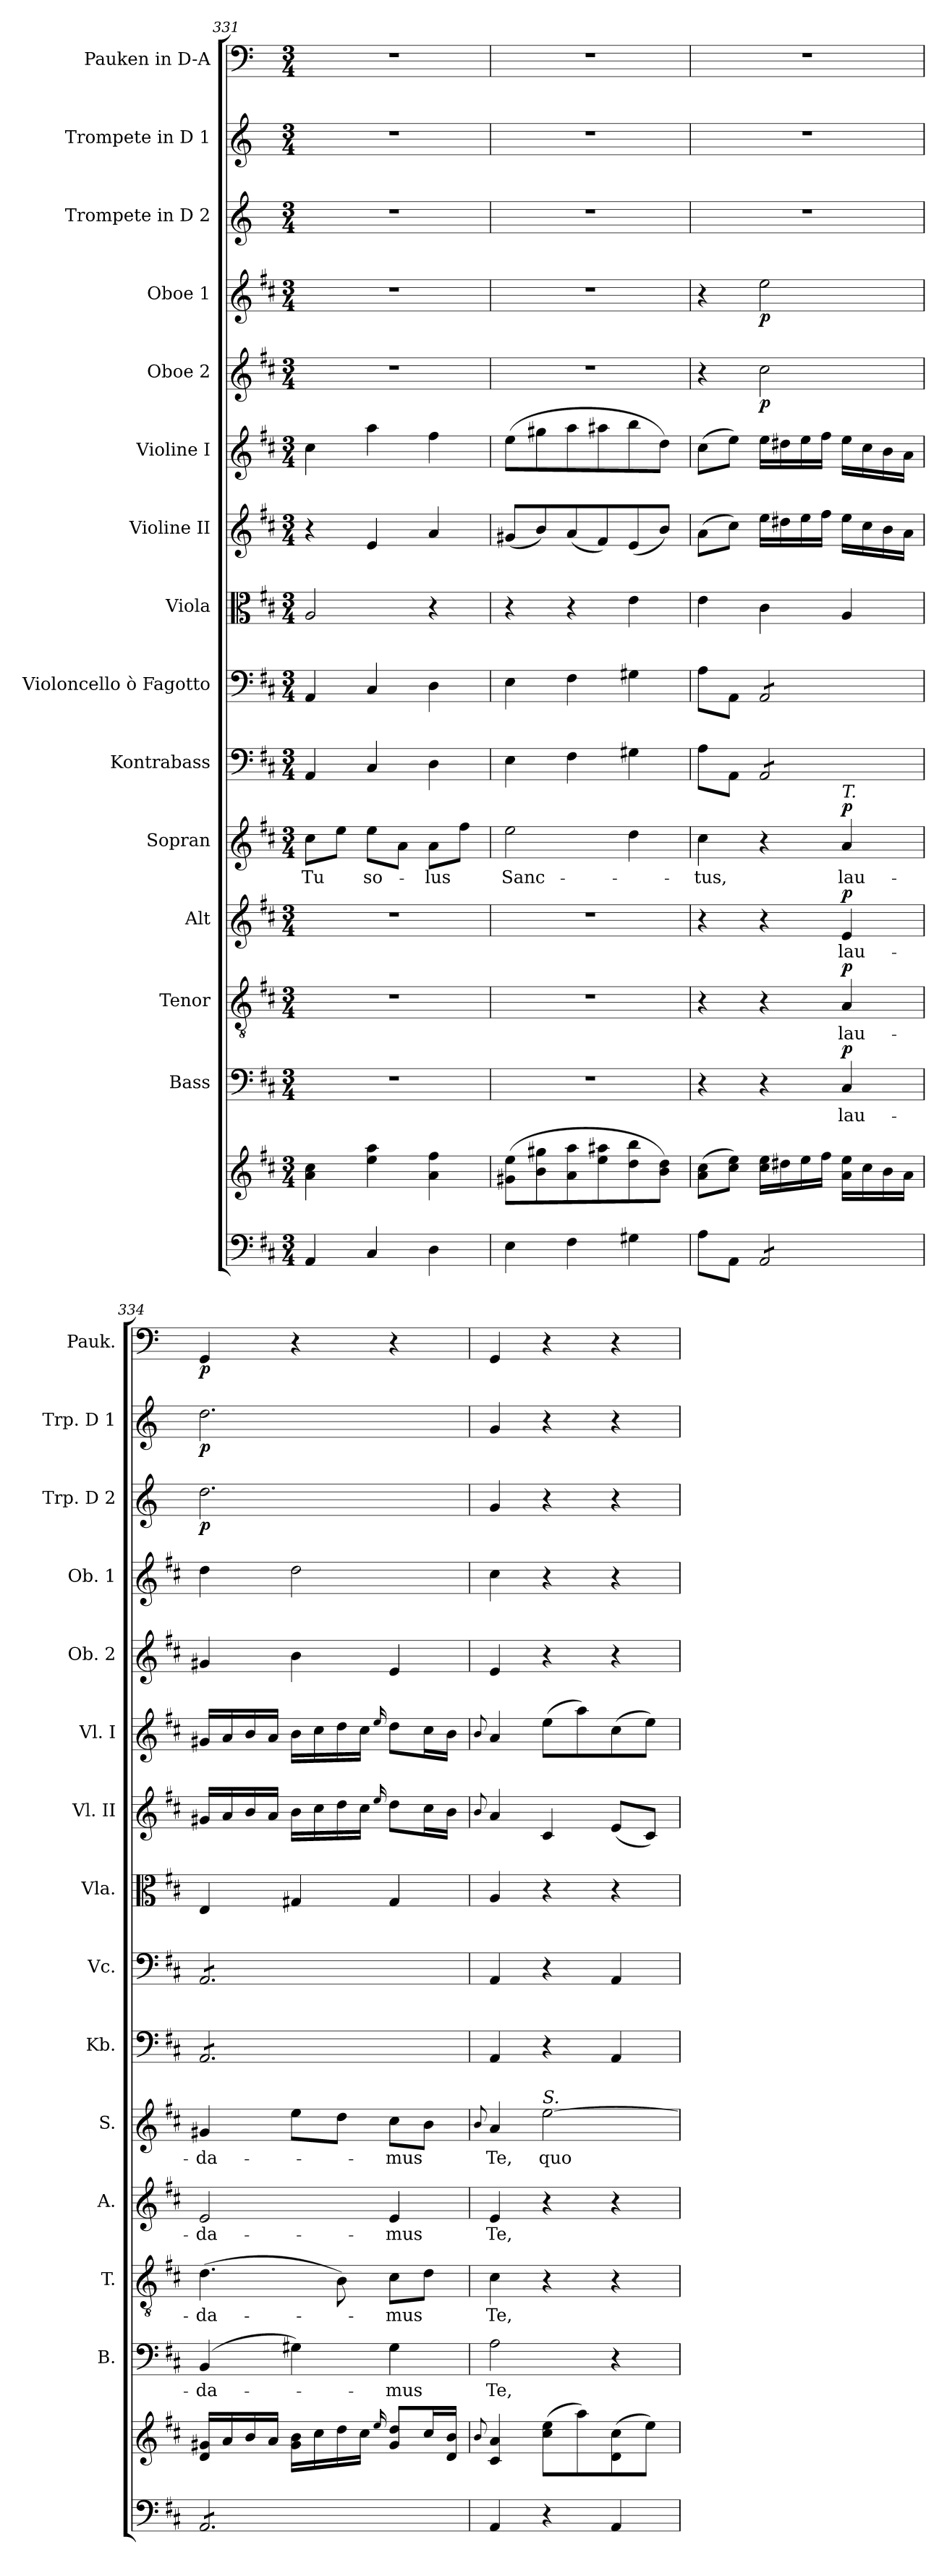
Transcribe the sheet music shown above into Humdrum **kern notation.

**kern	**kern	**kern	**text	**dynam	**kern	**text	**dynam	**kern	**text	**dynam	**kern	**text	**dynam	**kern	**kern	**kern	**kern	**kern	**kern	**dynam	**kern	**dynam	**kern	**dynam	**kern	**dynam	**kern	**dynam
*part15	*part15	*part14	*part14	*part14	*part13	*part13	*part13	*part12	*part12	*part12	*part11	*part11	*part11	*part10	*part9	*part8	*part7	*part6	*part5	*part5	*part4	*part4	*part3	*part3	*part2	*part2	*part1	*part1
*staff16	*staff15	*staff14	*staff14	*staff14	*staff13	*staff13	*staff13	*staff12	*staff12	*staff12	*staff11	*staff11	*staff11	*staff10	*staff9	*staff8	*staff7	*staff6	*staff5	*staff5	*staff4	*staff4	*staff3	*staff3	*staff2	*staff2	*staff1	*staff1
*	*	*I"Bass	*	*	*I"Tenor	*	*	*I"Alt	*	*	*I"Sopran	*	*	*I"Kontrabass	*I"Violoncello ò Fagotto	*I"Viola	*I"Violine II	*I"Violine I	*I"Oboe 2	*	*I"Oboe 1	*	*I"Trompete in D 2	*	*I"Trompete in D 1	*	*I"Pauken in D-A	*
*	*	*I'B.	*	*	*I'T.	*	*	*I'A.	*	*	*I'S.	*	*	*I'Kb.	*I'Vc.	*I'Vla.	*I'Vl. II	*I'Vl. I	*I'Ob. 2	*	*I'Ob. 1	*	*I'Trp. D 2	*	*I'Trp. D 1	*	*I'Pauk.	*
*clefF4	*clefG2	*clefF4	*	*	*clefGv2	*	*	*clefG2	*	*	*clefG2	*	*	*clefF4	*clefF4	*clefC3	*clefG2	*clefG2	*clefG2	*	*clefG2	*	*clefG2	*	*clefG2	*	*clefF4	*
*	*	*	*	*	*	*	*	*	*	*	*	*	*	*ITrd7c12	*	*	*	*	*	*	*	*	*ITrd-1c-2	*	*ITrd-1c-2	*	*ITrd-1c-2	*
*k[f#c#]	*k[f#c#]	*k[f#c#]	*	*	*k[f#c#]	*	*	*k[f#c#]	*	*	*k[f#c#]	*	*	*k[f#c#]	*k[f#c#]	*k[f#c#]	*k[f#c#]	*k[f#c#]	*k[f#c#]	*	*k[f#c#]	*	*k[f#c#]	*	*k[f#c#]	*	*k[f#c#]	*
*D:	*D:	*D:	*	*	*D:	*	*	*D:	*	*	*D:	*	*	*D:	*D:	*D:	*D:	*D:	*D:	*	*D:	*	*D:	*	*D:	*	*D:	*
*M3/4	*M3/4	*M3/4	*	*	*M3/4	*	*	*M3/4	*	*	*M3/4	*	*	*M3/4	*M3/4	*M3/4	*M3/4	*M3/4	*M3/4	*	*M3/4	*	*M3/4	*	*M3/4	*	*M3/4	*
=331	=331	=331	=331	=331	=331	=331	=331	=331	=331	=331	=331	=331	=331	=331	=331	=331	=331	=331	=331	=331	=331	=331	=331	=331	=331	=331	=331	=331
!	!	!	!	!	!	!	!	!	!	!	!	!LO:LY:b	!	!	!	!	!	!	!	!	!	!	!	!	!	!	!	!
4AA/	4a\ 4cc#\	2.r	.	.	2.r	.	.	2.r	.	.	8cc#\L	Tu	.	4AAA/	4AA/	2A/	4r	4cc#\	2.r	.	2.r	.	2.r	.	2.r	.	2.r	.
.	.	.	.	.	.	.	.	.	.	.	8ee\J	.	.	.	.	.	.	.	.	.	.	.	.	.	.	.	.	.
!	!	!	!	!	!	!	!	!	!	!	!	!LO:LY:b	!	!	!	!	!	!	!	!	!	!	!	!	!	!	!	!
4C#/	4ee\ 4aa\	.	.	.	.	.	.	.	.	.	8ee\L	so-	.	4CC#/	4C#/	.	4e/	4aa\	.	.	.	.	.	.	.	.	.	.
.	.	.	.	.	.	.	.	.	.	.	8a\J	.	.	.	.	.	.	.	.	.	.	.	.	.	.	.	.	.
!	!	!	!	!	!	!	!	!	!	!	!	!LO:LY:b	!	!	!	!	!	!	!	!	!	!	!	!	!	!	!	!
4D\	4a\ 4ff#\	.	.	.	.	.	.	.	.	.	8a\L	-lus	.	4DD\	4D\	4r	4a/	4ff#\	.	.	.	.	.	.	.	.	.	.
.	.	.	.	.	.	.	.	.	.	.	8ff#\J	.	.	.	.	.	.	.	.	.	.	.	.	.	.	.	.	.
=332	=332	=332	=332	=332	=332	=332	=332	=332	=332	=332	=332	=332	=332	=332	=332	=332	=332	=332	=332	=332	=332	=332	=332	=332	=332	=332	=332	=332
!	!	!	!	!	!	!	!	!	!	!	!	!LO:LY:b	!	!	!	!	!	!	!	!	!	!	!	!	!	!	!	!
4E\	(>8g#X\ 8ee\L	2.r	.	.	2.r	.	.	2.r	.	.	2ee\	Sanc-	.	4EE\	4E\	4r	(<8g#X/L	(>8ee\L	2.r	.	2.r	.	2.r	.	2.r	.	2.r	.
.	8b\ 8gg#X\	.	.	.	.	.	.	.	.	.	.	.	.	.	.	.	8b/)	8gg#X\	.	.	.	.	.	.	.	.	.	.
4F#\	8a\ 8aa\	.	.	.	.	.	.	.	.	.	.	.	.	4FF#\	4F#\	4r	(<8a/	8aa\	.	.	.	.	.	.	.	.	.	.
.	8ee\ 8aa#X\	.	.	.	.	.	.	.	.	.	.	.	.	.	.	.	8f#/)	8aa#X\	.	.	.	.	.	.	.	.	.	.
4G#X\	8dd\ 8bb\	.	.	.	.	.	.	.	.	.	4dd\	.	.	4GG#X\	4G#X\	4e\	(<8e/	8bb\	.	.	.	.	.	.	.	.	.	.
.	8b\ 8dd\J)	.	.	.	.	.	.	.	.	.	.	.	.	.	.	.	8b/J)	8dd\J)	.	.	.	.	.	.	.	.	.	.
!!LO:PB:g=z
=333	=333	=333	=333	=333	=333	=333	=333	=333	=333	=333	=333	=333	=333	=333	=333	=333	=333	=333	=333	=333	=333	=333	=333	=333	=333	=333	=333	=333
!	!	!	!	!	!	!	!	!	!	!	!	!LO:LY:b	!	!	!	!	!	!	!	!	!	!	!	!	!	!	!	!
8A\L	(>8a\ 8cc#\L	4r	.	.	4r	.	.	4r	.	.	4cc#\	-tus,	.	8AA\L	8A\L	4e\	(>8a\L	(>8cc#\L	4r	.	4r	.	2.r	.	2.r	.	2.r	.
8AA\J	8cc#\ 8ee\J)	.	.	.	.	.	.	.	.	.	.	.	.	8AAA\J	8AA\J	.	8cc#\J)	8ee\J)	.	.	.	.	.	.	.	.	.	.
!	!	!	!	!	!	!	!	!	!	!	!	!	!	!	!	!	!	!	!	!LO:DY:b	!	!LO:DY:b	!	!	!	!	!	!
*tremolo	*	*	*	*	*	*	*	*	*	*	*	*	*	*	*	*	*	*	*	*	*	*	*	*	*	*	*	*
*	*	*	*	*	*	*	*	*	*	*	*	*	*	*tremolo	*	*	*	*	*	*	*	*	*	*	*	*	*	*
*	*	*	*	*	*	*	*	*	*	*	*	*	*	*	*tremolo	*	*	*	*	*	*	*	*	*	*	*	*	*
8AA/L	16cc#\ 16ee\LL	4r	.	.	4r	.	.	4r	.	.	4r	.	.	8AAA/L	8AA/L	4c#\	16ee\LL	16ee\LL	2cc#\	p	2ee\	p	.	.	.	.	.	.
.	16dd#X\	.	.	.	.	.	.	.	.	.	.	.	.	.	.	.	16dd#X\	16dd#X\	.	.	.	.	.	.	.	.	.	.
8AA/	16ee\	.	.	.	.	.	.	.	.	.	.	.	.	8AAA/	8AA/	.	16ee\	16ee\	.	.	.	.	.	.	.	.	.	.
.	16ff#\JJ	.	.	.	.	.	.	.	.	.	.	.	.	.	.	.	16ff#\JJ	16ff#\JJ	.	.	.	.	.	.	.	.	.	.
!	!	!	!	!	!	!	!	!	!	!	!LO:TX:a:i:t=T.	!	!	!	!	!	!	!	!	!	!	!	!	!	!	!	!	!
!	!	!	!LO:LY:b	!LO:DY:a	!	!LO:LY:b	!LO:DY:a	!	!LO:LY:b	!LO:DY:a	!	!LO:LY:b	!LO:DY:a	!	!	!	!	!	!	!	!	!	!	!	!	!	!	!
8AA/	16a\ 16ee\LL	4C#/	lau-	p	4A/	lau-	p	4e/	lau-	p	4a/	lau-	p	8AAA/	8AA/	4A/	16ee\LL	16ee\LL	.	.	.	.	.	.	.	.	.	.
.	16cc#\	.	.	.	.	.	.	.	.	.	.	.	.	.	.	.	16cc#\	16cc#\	.	.	.	.	.	.	.	.	.	.
8AA/J	16b\	.	.	.	.	.	.	.	.	.	.	.	.	8AAA/J	8AA/J	.	16b\	16b\	.	.	.	.	.	.	.	.	.	.
.	16a\JJ	.	.	.	.	.	.	.	.	.	.	.	.	.	.	.	16a\JJ	16a\JJ	.	.	.	.	.	.	.	.	.	.
=334	=334	=334	=334	=334	=334	=334	=334	=334	=334	=334	=334	=334	=334	=334	=334	=334	=334	=334	=334	=334	=334	=334	=334	=334	=334	=334	=334	=334
!	!	!	!LO:LY:b	!	!	!LO:LY:b	!	!	!LO:LY:b	!	!	!LO:LY:b	!	!	!	!	!	!	!	!	!	!	!	!LO:DY:b	!	!LO:DY:b	!	!LO:DY:b
8AA/L	16d/ 16g#X/LL	(4BB/	-da-	.	(>4.d\	-da-	.	2e/	-da-	.	4g#X/	-da-	.	8AAA/L	8AA/L	4E/	16g#X/LL	16g#X/LL	4g#X/	.	4dd\	.	2.ee\	p	2.ee\	p	4AA/	p
.	16a/	.	.	.	.	.	.	.	.	.	.	.	.	.	.	.	16a/	16a/	.	.	.	.	.	.	.	.	.	.
8AA/	16b/	.	.	.	.	.	.	.	.	.	.	.	.	8AAA/	8AA/	.	16b/	16b/	.	.	.	.	.	.	.	.	.	.
.	16a/JJ	.	.	.	.	.	.	.	.	.	.	.	.	.	.	.	16a/JJ	16a/JJ	.	.	.	.	.	.	.	.	.	.
8AA/	16g#\ 16b\LL	4G#X\)	.	.	.	.	.	.	.	.	8ee\L	.	.	8AAA/	8AA/	4G#X/	16b\LL	16b\LL	4b\	.	2dd\	.	.	.	.	.	4r	.
.	16cc#\	.	.	.	.	.	.	.	.	.	.	.	.	.	.	.	16cc#\	16cc#\	.	.	.	.	.	.	.	.	.	.
8AA/	16dd\	.	.	.	8B\)	.	.	.	.	.	8dd\J	.	.	8AAA/	8AA/	.	16dd\	16dd\	.	.	.	.	.	.	.	.	.	.
.	16cc#\JJ	.	.	.	.	.	.	.	.	.	.	.	.	.	.	.	16cc#\JJ	16cc#\JJ	.	.	.	.	.	.	.	.	.	.
.	16qqee/	.	.	.	.	.	.	.	.	.	.	.	.	.	.	.	16qqee/	16qqee/	.	.	.	.	.	.	.	.	.	.
!	!	!	!LO:LY:b	!	!	!LO:LY:b	!	!	!LO:LY:b	!	!	!LO:LY:b	!	!	!	!	!	!	!	!	!	!	!	!	!	!	!	!
8AA/	8g#/ 8dd/L	4G#\	-mus	.	8c#\L	-mus	.	4e/	-mus	.	8cc#\L	-mus	.	8AAA/	8AA/	4G#/	8dd\L	8dd\L	4e/	.	.	.	.	.	.	.	4r	.
8AA/J	16cc#/L	.	.	.	8d\J	.	.	.	.	.	8b\J	.	.	8AAA/J	8AA/J	.	16cc#\L	16cc#\L	.	.	.	.	.	.	.	.	.	.
*	*	*	*	*	*	*	*	*	*	*	*	*	*	*	*Xtremolo	*	*	*	*	*	*	*	*	*	*	*	*	*
*	*	*	*	*	*	*	*	*	*	*	*	*	*	*Xtremolo	*	*	*	*	*	*	*	*	*	*	*	*	*	*
*Xtremolo	*	*	*	*	*	*	*	*	*	*	*	*	*	*	*	*	*	*	*	*	*	*	*	*	*	*	*	*
.	16d/ 16b/JJ	.	.	.	.	.	.	.	.	.	.	.	.	.	.	.	16b\JJ	16b\JJ	.	.	.	.	.	.	.	.	.	.
=335	=335	=335	=335	=335	=335	=335	=335	=335	=335	=335	=335	=335	=335	=335	=335	=335	=335	=335	=335	=335	=335	=335	=335	=335	=335	=335	=335	=335
.	8qqb/	.	.	.	.	.	.	.	.	.	8qqb/	.	.	.	.	.	8qqb/	8qqb/	.	.	.	.	.	.	.	.	.	.
!	!	!	!LO:LY:b	!	!	!LO:LY:b	!	!	!LO:LY:b	!	!	!LO:LY:b	!	!	!	!	!	!	!	!	!	!	!	!	!	!	!	!
4AA/	4c#/ 4a/	2A\	Te,	.	4c#\	Te,	.	4e/	Te,	.	4a/	Te,	.	4AAA/	4AA/	4A/	4a/	4a/	4e/	.	4cc#\	.	4a/	.	4a/	.	4AA/	.
!	!	!	!	!	!	!	!	!	!	!	!LO:TX:a:i:t=S.	!	!	!	!	!	!	!	!	!	!	!	!	!	!	!	!	!
!	!	!	!	!	!	!	!	!	!	!	!	!LO:LY:b	!	!	!	!	!	!	!	!	!	!	!	!	!	!	!	!
4r	(>8cc#\ 8ee\L	.	.	.	4r	.	.	4r	.	.	[2ee\	quo-	.	4r	4r	4r	4c#/	(>8ee\L	4r	.	4r	.	4r	.	4r	.	4r	.
.	8aa\)	.	.	.	.	.	.	.	.	.	.	.	.	.	.	.	.	8aa\)	.	.	.	.	.	.	.	.	.	.
4AA/	(>8d\ 8cc#\	4r	.	.	4r	.	.	4r	.	.	.	.	.	4AAA/	4AA/	4r	(<8e/L	(>8cc#\	4r	.	4r	.	4r	.	4r	.	4r	.
.	8ee\J)	.	.	.	.	.	.	.	.	.	.	.	.	.	.	.	8c#/J)	8ee\J)	.	.	.	.	.	.	.	.	.	.
=	=	=	=	=	=	=	=	=	=	=	=	=	=	=	=	=	=	=	=	=	=	=	=	=	=	=	=	=
*-	*-	*-	*-	*-	*-	*-	*-	*-	*-	*-	*-	*-	*-	*-	*-	*-	*-	*-	*-	*-	*-	*-	*-	*-	*-	*-	*-	*-
